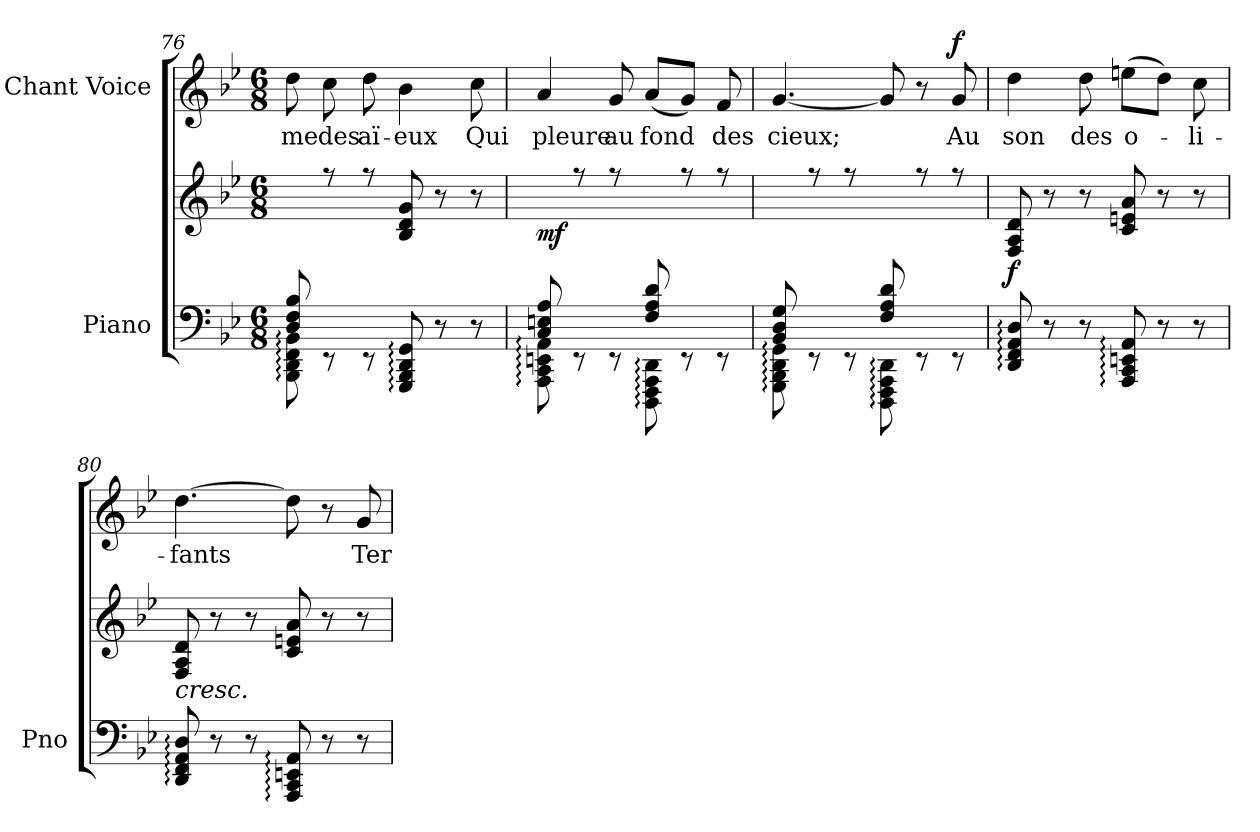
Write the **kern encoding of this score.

**kern	**kern	**dynam	**kern	**text	**dynam
*part2	*part2	*part2	*part1	*part1	*part1
*staff3	*staff2	*staff2/3	*staff1	*staff1	*staff1
*I"Piano	*	*	*I"Chant Voice	*	*
*I'Pno	*	*	*	*	*
*clefF4	*clefG2	*	*clefG2	*	*
*k[b-e-]	*k[b-e-]	*	*k[b-e-]	*	*
*M6/8	*M6/8	*	*M6/8	*	*
=76	=76	=76	=76	=76	=76
*^	*	*	*	*	*
!	!	!	!	!	!LO:LY:b	!
8D/ 8F/ 8B-/	8BBB-\: 8DD\: 8FF\: 8BB-\:	8ryy	.	8dd\	-me	.
!	!	!	!	!	!LO:LY:b	!
2ryy	8rEE	8rff	.	8cc\	des	.
!	!	!	!	!	!LO:LY:b	!
.	8rEE	8rff	.	8dd\	aï-	.
!	!	!	!	!	!LO:LY:b	!
.	8GGG/: 8BBB-/: 8DD/: 8GG/:	8B-/ 8d/ 8g/	.	4b-\	-eux	.
.	8r	8r	.	.	.	.
!	!	!	!	!	!LO:LY:b	!
8ryy	8r	8r	.	8cc\	Qui	.
=77	=77	=77	=77	=77	=77	=77
!	!	!	!LO:DY:b	!	!LO:LY:b	!
8C/ 8En/ 8A/	8AAA\: 8CC\: 8EEn\: 8AA\:	8ryy	mf	4a/	pleure	.
4ryy	8rEE	8rff	.	.	.	.
!	!	!	!	!	!LO:LY:b	!
.	8rEE	8rff	.	8g/	au	.
!	!	!	!	!	!LO:LY:b	!
8F/ 8A/ 8d/	8DDD\: 8FFF\: 8AAA\: 8DD\:	8ryy	.	(<8a/L	fond	.
4ryy	8rEE	8rff	.	8g/J)	.	.
!	!	!	!	!	!LO:LY:b	!
.	8rEE	8rff	.	8f/	des	.
=78	=78	=78	=78	=78	=78	=78
!	!	!	!	!	!LO:LY:b	!
8BB-/ 8D/ 8G/	8GGG\: 8BBB-\: 8DD\: 8GG\:	8ryy	.	[4.g/	cieux;	.
4ryy	8rEE	8rff	.	.	.	.
.	8rEE	8rff	.	.	.	.
8F/ 8A/ 8d/	8DDD\: 8FFF\: 8AAA\: 8DD\:	8ryy	.	8g/]	.	.
4ryy	8rEE	8rff	.	8r	.	.
!	!	!	!	!	!LO:LY:b	!LO:DY:a
.	8rEE	8rff	.	8g/	Au	f
!!LO:PB:g=z
=79	=79	=79	=79	=79	=79	=79
!	!	!	!LO:DY:b	!	!LO:LY:b	!
*v	*v	*	*	*	*	*
8DD/: 8FF/: 8AA/: 8D/:	8F/ 8A/ 8d/	f	4dd\	son	.
8r	8r	.	.	.	.
!	!	!	!	!LO:LY:b	!
8r	8r	.	8dd\	des	.
!	!	!	!	!LO:LY:b	!
8AAA/: 8CC/: 8EEn/: 8AA/:	8c/ 8en/ 8a/	.	(>8een\L	o-	.
8r	8r	.	8dd\J)	.	.
!	!	!	!	!LO:LY:b	!
8r	8r	.	8cc\	-li-	.
=80	=80	=80	=80	=80	=80
!	!LO:TX:b:i:t=cresc.	!	!	!	!
!	!	!	!	!LO:LY:b	!
8DD/: 8FF/: 8AA/: 8D/:	8F/ 8A/ 8d/	.	[4.dd\	-fants	.
8r	8r	.	.	.	.
8r	8r	.	.	.	.
8AAA/: 8CC/: 8EEn/: 8AA/:	8c/ 8en/ 8a/	.	8dd\]	.	.
8r	8r	.	8r	.	.
!	!	!	!	!LO:LY:b	!LO:DY:a
!	!	!	!	!	!LO:DY:n=1:a
8r	8r	.	8g/	Ter-	other-dynamics f
=	=	=	=	=	=
*-	*-	*-	*-	*-	*-
